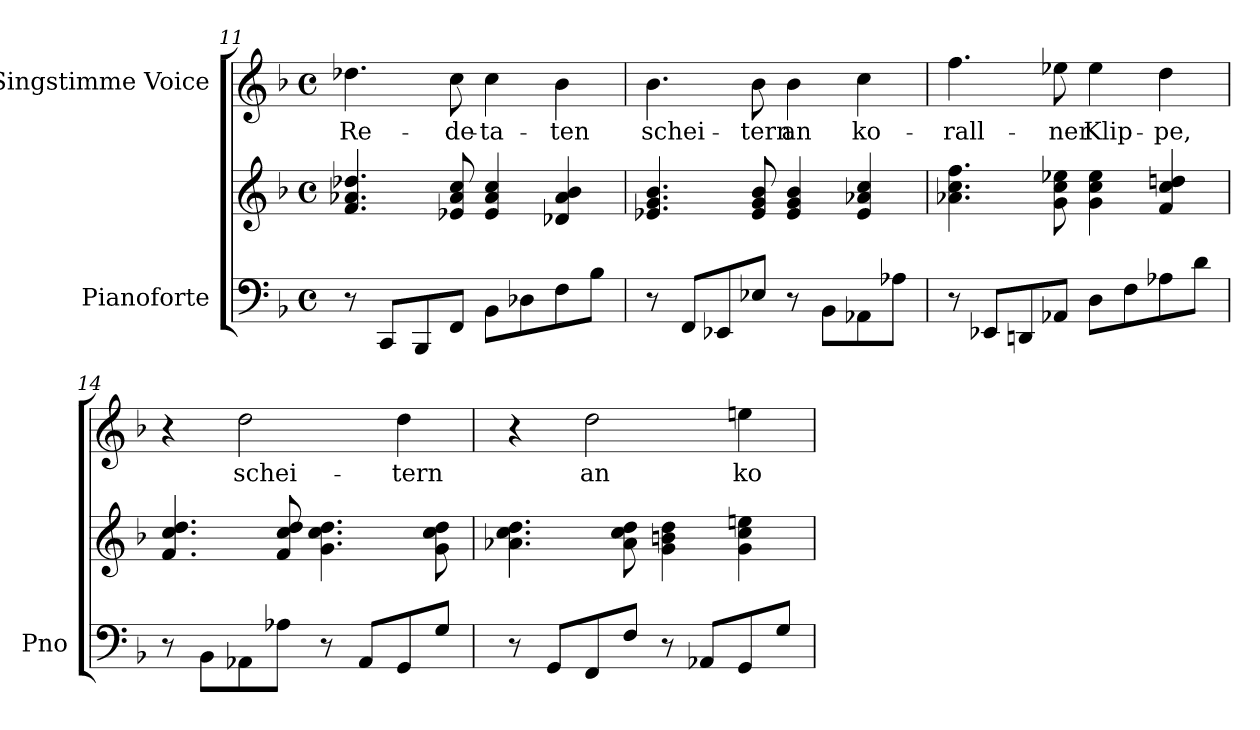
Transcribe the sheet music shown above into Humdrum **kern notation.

**kern	**kern	**kern	**text
*part2	*part2	*part1	*part1
*staff3	*staff2	*staff1	*staff1
*I"Pianoforte	*	*I"Singstimme Voice	*
*I'Pno	*	*	*
*clefF4	*clefG2	*clefG2	*
*k[b-]	*k[b-]	*k[b-]	*
*M4/4	*M4/4	*M4/4	*
*met(c)	*met(c)	*met(c)	*
=11	=11	=11	=11
8r	4.f/ 4.a-X/ 4.dd-X/	4.dd-X\	Re-
8CC/L	.	.	.
8BBB-/	.	.	.
8FF/J	8e-X/ 8a-/ 8cc/	8cc\	-de-
8BB-\L	4e-/ 4a-/ 4cc/	4cc\	-ta-
8D-X\	.	.	.
8F\	4d-X/ 4a-/ 4b-/	4b-\	-ten
8B-\J	.	.	.
=12	=12	=12	=12
8r	4.e-X/ 4.g/ 4.b-/	4.b-\	schei-
8FF/L	.	.	.
8EE-X/	.	.	.
8E-X/J	8e-/ 8g/ 8b-/	8b-\	-tern
8r	4e-/ 4g/ 4b-/	4b-\	an
8BB-\L	.	.	.
8AA-X\	4e-/ 4a-X/ 4cc/	4cc\	ko-
8A-X\J	.	.	.
=13	=13	=13	=13
8r	4.a-X\ 4.cc\ 4.ff\	4.ff\	-rall-
8EE-X/L	.	.	.
8DDn/	.	.	.
8AA-X/J	8g\ 8cc\ 8ee-X\	8ee-X\	-ner
8D\L	4g\ 4cc\ 4ee-\	4ee-\	Klip-
8F\	.	.	.
8A-X\	4f/ 4cc/ 4ddn/	4dd\	-pe,
8d\J	.	.	.
=14	=14	=14	=14
8r	4.f/ 4.cc/ 4.dd/	4r	.
8BB-\L	.	.	.
8AA-X\	.	2dd\	schei-
8A-X\J	8f/ 8cc/ 8dd/	.	.
8r	4.g\ 4.cc\ 4.dd\	.	.
8AA-/L	.	.	.
8GG/	.	4dd\	-tern
8G/J	8g\ 8cc\ 8dd\	.	.
=15	=15	=15	=15
8r	4.a-X\ 4.cc\ 4.dd\	4r	.
8GG/L	.	.	.
8FF/	.	2dd\	an
8F/J	8a-\ 8cc\ 8dd\	.	.
8r	4g\ 4bn\ 4dd\	.	.
8AA-X/L	.	.	.
8GG/	4g\ 4cc\ 4een\	4een\	ko-
8G/J	.	.	.
=	=	=	=
*-	*-	*-	*-
